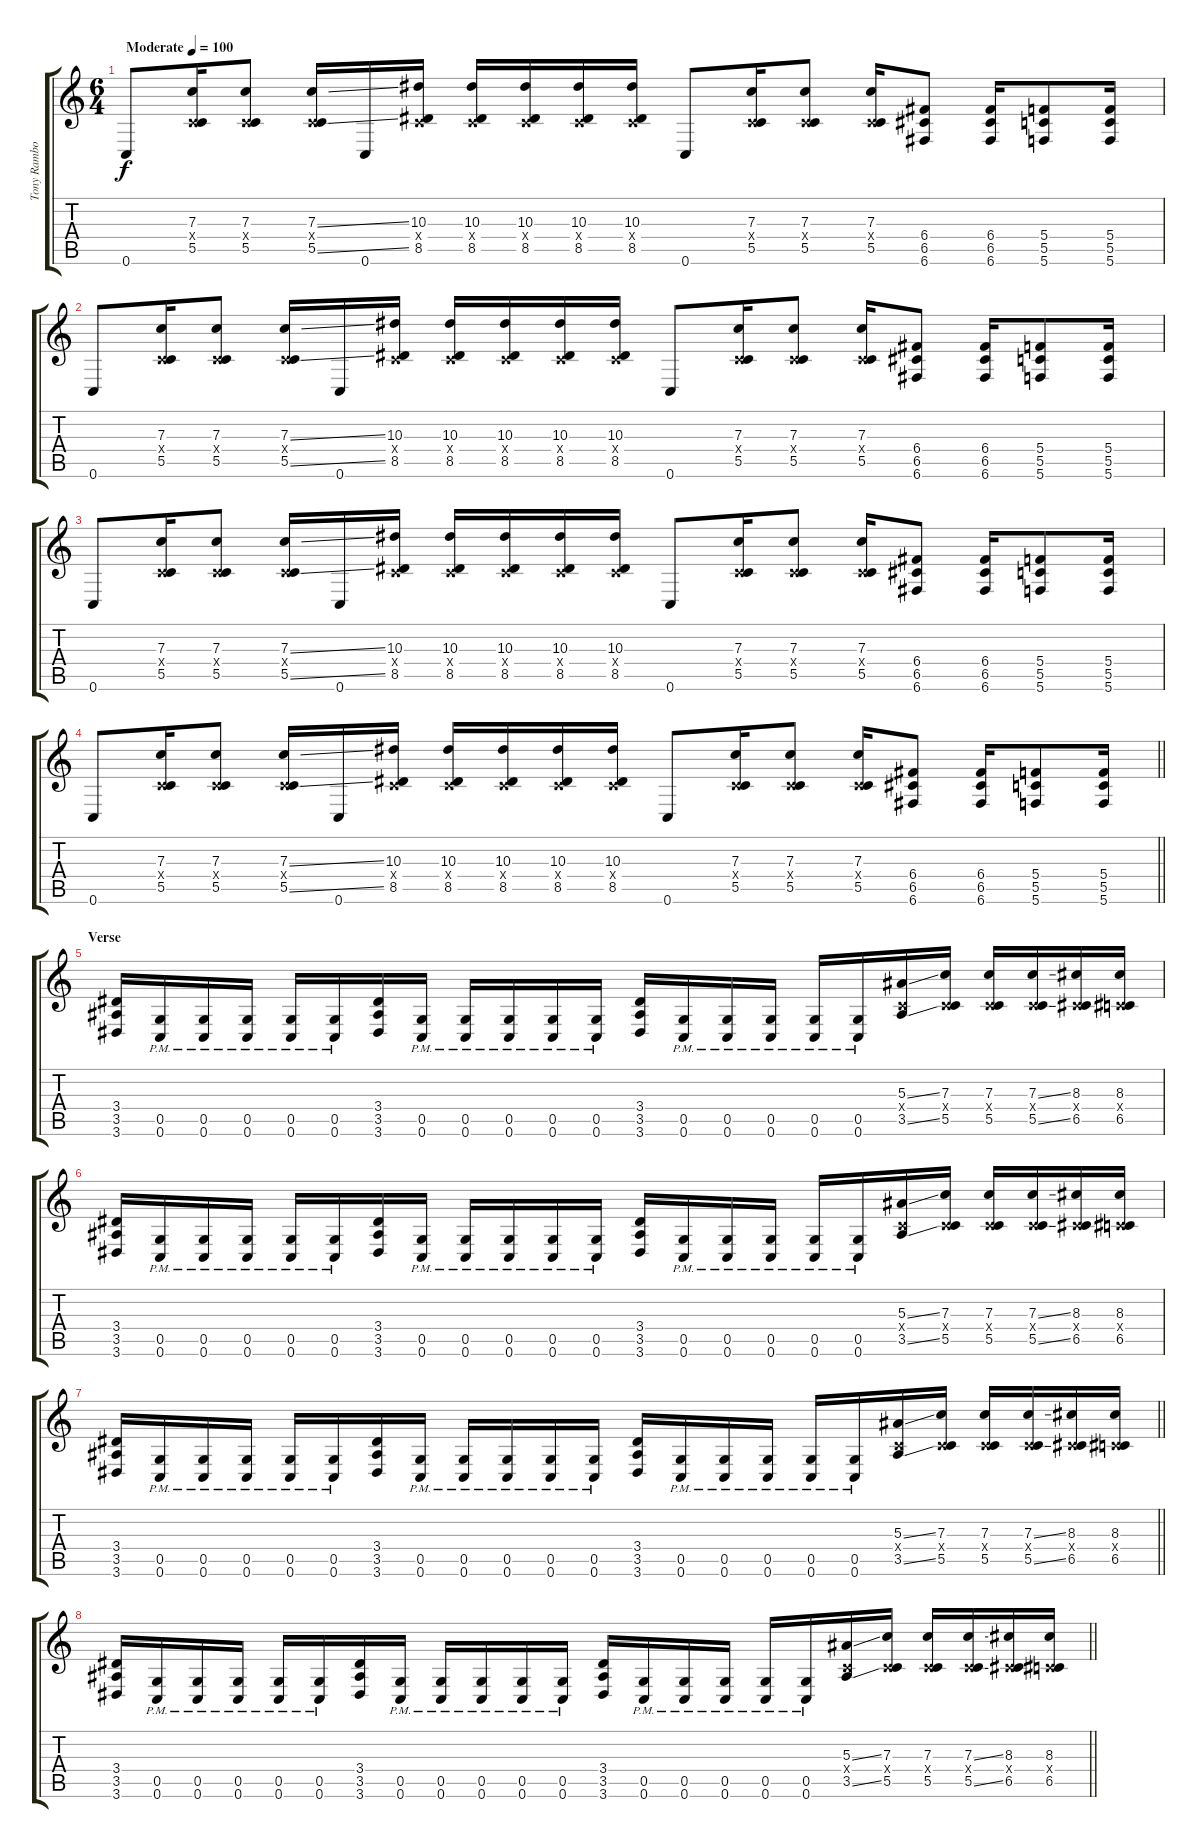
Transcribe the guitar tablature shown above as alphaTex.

\track ("Tony Rambola" "Tony Rambo") {instrument distortionguitar}
\staff {score tabs}
\tuning (D4 A3 F3 C3 G2 C2) {hide}
\ts (6 4)
\tempo (100 "Moderate")
\clef g2
\ks c
0.6.8{dy f instrument distortionguitar} (7.3 0.4{x} 5.5).16 (7.3 0.4{x} 5.5).8 (7.3{ss} 0.4{x} 5.5{ss}).16 0.6.16 (10.3 0.4{x} 8.5).16 (10.3 0.4{x} 8.5).16 (10.3 0.4{x} 8.5).16 (10.3 0.4{x} 8.5).16 (10.3 0.4{x} 8.5).16 0.6.8 (7.3 0.4{x} 5.5).16 (7.3 0.4{x} 5.5).8 (7.3 0.4{x} 5.5).16 (6.4 6.5 6.6).8 (6.4 6.5 6.6).16 (5.4 5.5 5.6).8 (5.4 5.5 5.6).16 |
0.6.8 (7.3 0.4{x} 5.5).16 (7.3 0.4{x} 5.5).8 (7.3{ss} 0.4{x} 5.5{ss}).16 0.6.16 (10.3 0.4{x} 8.5).16 (10.3 0.4{x} 8.5).16 (10.3 0.4{x} 8.5).16 (10.3 0.4{x} 8.5).16 (10.3 0.4{x} 8.5).16 0.6.8 (7.3 0.4{x} 5.5).16 (7.3 0.4{x} 5.5).8 (7.3 0.4{x} 5.5).16 (6.4 6.5 6.6).8 (6.4 6.5 6.6).16 (5.4 5.5 5.6).8 (5.4 5.5 5.6).16 |
0.6.8 (7.3 0.4{x} 5.5).16 (7.3 0.4{x} 5.5).8 (7.3{ss} 0.4{x} 5.5{ss}).16 0.6.16 (10.3 0.4{x} 8.5).16 (10.3 0.4{x} 8.5).16 (10.3 0.4{x} 8.5).16 (10.3 0.4{x} 8.5).16 (10.3 0.4{x} 8.5).16 0.6.8 (7.3 0.4{x} 5.5).16 (7.3 0.4{x} 5.5).8 (7.3 0.4{x} 5.5).16 (6.4 6.5 6.6).8 (6.4 6.5 6.6).16 (5.4 5.5 5.6).8 (5.4 5.5 5.6).16 |
\barLineRight lightlight
0.6.8 (7.3 0.4{x} 5.5).16 (7.3 0.4{x} 5.5).8 (7.3{ss} 0.4{x} 5.5{ss}).16 0.6.16 (10.3 0.4{x} 8.5).16 (10.3 0.4{x} 8.5).16 (10.3 0.4{x} 8.5).16 (10.3 0.4{x} 8.5).16 (10.3 0.4{x} 8.5).16 0.6.8 (7.3 0.4{x} 5.5).16 (7.3 0.4{x} 5.5).8 (7.3 0.4{x} 5.5).16 (6.4 6.5 6.6).8 (6.4 6.5 6.6).16 (5.4 5.5 5.6).8 (5.4 5.5 5.6).16 |
\section ("" "Verse")
(3.4 3.5 3.6).16 (0.5{pm} 0.6{pm}).16 (0.5{pm} 0.6{pm}).16 (0.5{pm} 0.6{pm}).16 (0.5{pm} 0.6{pm}).16 (0.5{pm} 0.6{pm}).16 (3.4 3.5 3.6).16 (0.5{pm} 0.6{pm}).16 (0.5{pm} 0.6{pm}).16 (0.5{pm} 0.6{pm}).16 (0.5{pm} 0.6{pm}).16 (0.5{pm} 0.6{pm}).16 (3.4 3.5 3.6).16 (0.5{pm} 0.6{pm}).16 (0.5{pm} 0.6{pm}).16 (0.5{pm} 0.6{pm}).16 (0.5{pm} 0.6{pm}).16 (0.5{pm} 0.6{pm}).16 (5.3{ss} 0.4{x} 3.5{ss}).16 (7.3 0.4{x} 5.5).16 (7.3 0.4{x} 5.5).16 (7.3{ss} 0.4{x} 5.5{ss}).16 (8.3 0.4{x} 6.5).16 (8.3 0.4{x} 6.5).16 |
(3.4 3.5 3.6).16 (0.5{pm} 0.6{pm}).16 (0.5{pm} 0.6{pm}).16 (0.5{pm} 0.6{pm}).16 (0.5{pm} 0.6{pm}).16 (0.5{pm} 0.6{pm}).16 (3.4 3.5 3.6).16 (0.5{pm} 0.6{pm}).16 (0.5{pm} 0.6{pm}).16 (0.5{pm} 0.6{pm}).16 (0.5{pm} 0.6{pm}).16 (0.5{pm} 0.6{pm}).16 (3.4 3.5 3.6).16 (0.5{pm} 0.6{pm}).16 (0.5{pm} 0.6{pm}).16 (0.5{pm} 0.6{pm}).16 (0.5{pm} 0.6{pm}).16 (0.5{pm} 0.6{pm}).16 (5.3{ss} 0.4{x} 3.5{ss}).16 (7.3 0.4{x} 5.5).16 (7.3 0.4{x} 5.5).16 (7.3{ss} 0.4{x} 5.5{ss}).16 (8.3 0.4{x} 6.5).16 (8.3 0.4{x} 6.5).16 |
\barLineRight lightlight
(3.4 3.5 3.6).16 (0.5{pm} 0.6{pm}).16 (0.5{pm} 0.6{pm}).16 (0.5{pm} 0.6{pm}).16 (0.5{pm} 0.6{pm}).16 (0.5{pm} 0.6{pm}).16 (3.4 3.5 3.6).16 (0.5{pm} 0.6{pm}).16 (0.5{pm} 0.6{pm}).16 (0.5{pm} 0.6{pm}).16 (0.5{pm} 0.6{pm}).16 (0.5{pm} 0.6{pm}).16 (3.4 3.5 3.6).16 (0.5{pm} 0.6{pm}).16 (0.5{pm} 0.6{pm}).16 (0.5{pm} 0.6{pm}).16 (0.5{pm} 0.6{pm}).16 (0.5{pm} 0.6{pm}).16 (5.3{ss} 0.4{x} 3.5{ss}).16 (7.3 0.4{x} 5.5).16 (7.3 0.4{x} 5.5).16 (7.3{ss} 0.4{x} 5.5{ss}).16 (8.3 0.4{x} 6.5).16 (8.3 0.4{x} 6.5).16 |
\section ("" "")
\barLineRight lightlight
(3.4 3.5 3.6).16 (0.5{pm} 0.6{pm}).16 (0.5{pm} 0.6{pm}).16 (0.5{pm} 0.6{pm}).16 (0.5{pm} 0.6{pm}).16 (0.5{pm} 0.6{pm}).16 (3.4 3.5 3.6).16 (0.5{pm} 0.6{pm}).16 (0.5{pm} 0.6{pm}).16 (0.5{pm} 0.6{pm}).16 (0.5{pm} 0.6{pm}).16 (0.5{pm} 0.6{pm}).16 (3.4 3.5 3.6).16 (0.5{pm} 0.6{pm}).16 (0.5{pm} 0.6{pm}).16 (0.5{pm} 0.6{pm}).16 (0.5{pm} 0.6{pm}).16 (0.5{pm} 0.6{pm}).16 (5.3{ss} 0.4{x} 3.5{ss}).16 (7.3 0.4{x} 5.5).16 (7.3 0.4{x} 5.5).16 (7.3{ss} 0.4{x} 5.5{ss}).16 (8.3 0.4{x} 6.5).16 (8.3 0.4{x} 6.5).16
